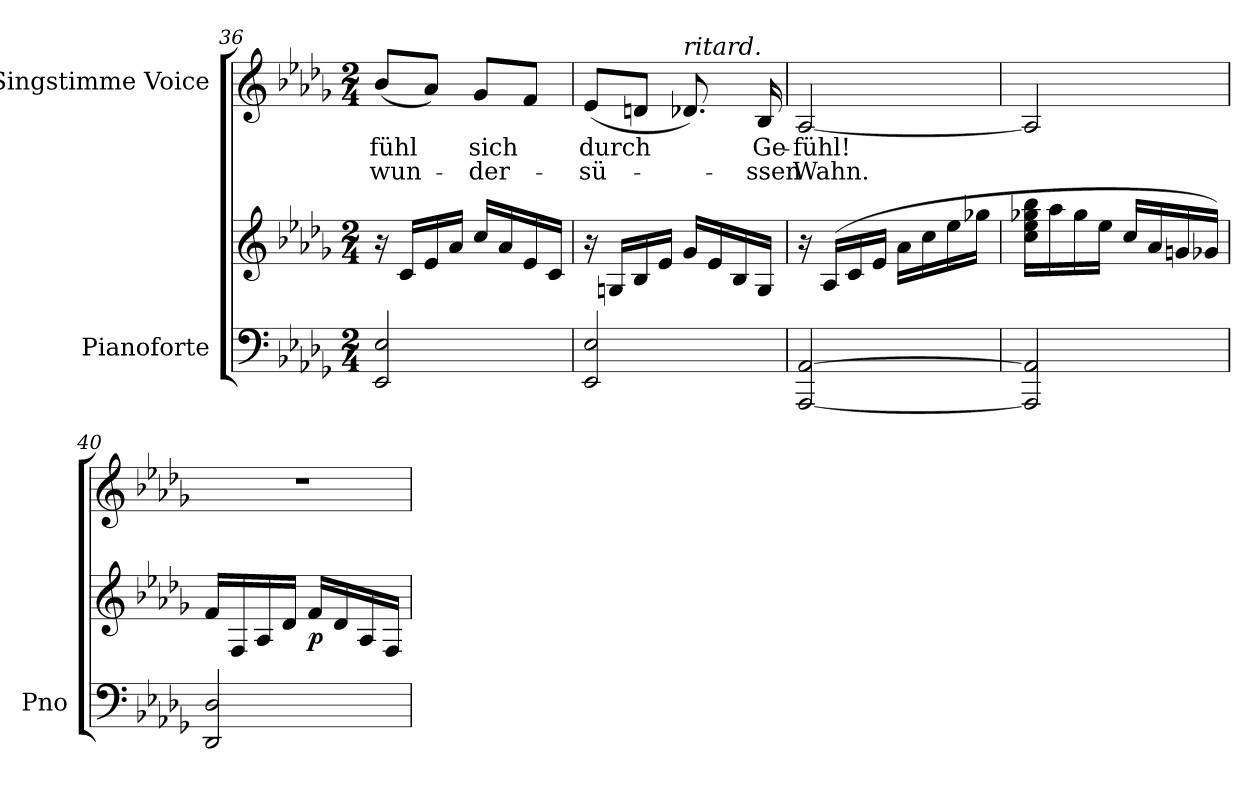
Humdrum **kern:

**kern	**kern	**dynam	**kern	**text	**text
*part2	*part2	*part2	*part1	*part1	*part1
*staff3	*staff2	*staff2/3	*staff1	*staff1	*staff1
*I"Pianoforte	*	*	*I"Singstimme Voice	*	*
*I'Pno	*	*	*	*	*
*clefF4	*clefG2	*	*clefG2	*	*
*k[b-e-a-d-g-]	*k[b-e-a-d-g-]	*	*k[b-e-a-d-g-]	*	*
*M2/4	*M2/4	*	*M2/4	*	*
=36	=36	=36	=36	=36	=36
2EE-/ 2E-/	16r	.	(8b-/L	-fühl	wun-
.	16c/LL	.	.	.	.
.	16e-/	.	8a-/J)	.	.
.	16a-/JJ	.	.	.	.
.	16cc/LL	.	8g-/L	sich	-der-
.	16a-/	.	.	.	.
.	16e-/	.	8f/J	.	.
.	16c/JJ	.	.	.	.
=37	=37	=37	=37	=37	=37
2EE-/ 2E-/	16r	.	(8e-/L	durch	-sü-
.	16Gn/LL	.	.	.	.
.	16B-/	.	8dn/J	.	.
.	16e-/JJ	.	.	.	.
!	!	!	!LO:TX:a:i:t=ritard.	!	!
.	16g-/LL	.	8.d-X/)	.	.
.	16e-/	.	.	.	.
.	16B-/	.	.	.	.
.	16G/JJ	.	16B-/	Ge-	-ssen
=38	=38	=38	=38	=38	=38
[2AAA-/ [2AA-/	16r	.	[2A-/	-fühl!	Wahn.
.	(16A-/LL	.	.	.	.
.	16c/	.	.	.	.
.	16e-/JJ	.	.	.	.
.	16a-\LL	.	.	.	.
.	16cc\	.	.	.	.
.	16ee-\	.	.	.	.
.	16gg-X\JJ	.	.	.	.
=39	=39	=39	=39	=39	=39
2AAA-/] 2AA-/]	16cc\ 16ee-\ 16gg-X\ 16bb-\LL	.	2A-/]	.	.
.	16aa-\	.	.	.	.
.	16gg-\	.	.	.	.
.	16ee-\JJ	.	.	.	.
.	16cc/LL	.	.	.	.
.	16a-/	.	.	.	.
.	16gn/	.	.	.	.
.	16g-X/JJ)	.	.	.	.
=40	=40	=40	=40	=40	=40
2DD-/ 2D-/	16f/LL	.	2r	.	.
.	16F/	.	.	.	.
.	16A-/	.	.	.	.
.	16d-/JJ	.	.	.	.
!	!	!LO:DY:b	!	!	!
.	16f/LL	p	.	.	.
.	16d-/	.	.	.	.
.	16A-/	.	.	.	.
.	16F/JJ	.	.	.	.
=	=	=	=	=	=
*-	*-	*-	*-	*-	*-
